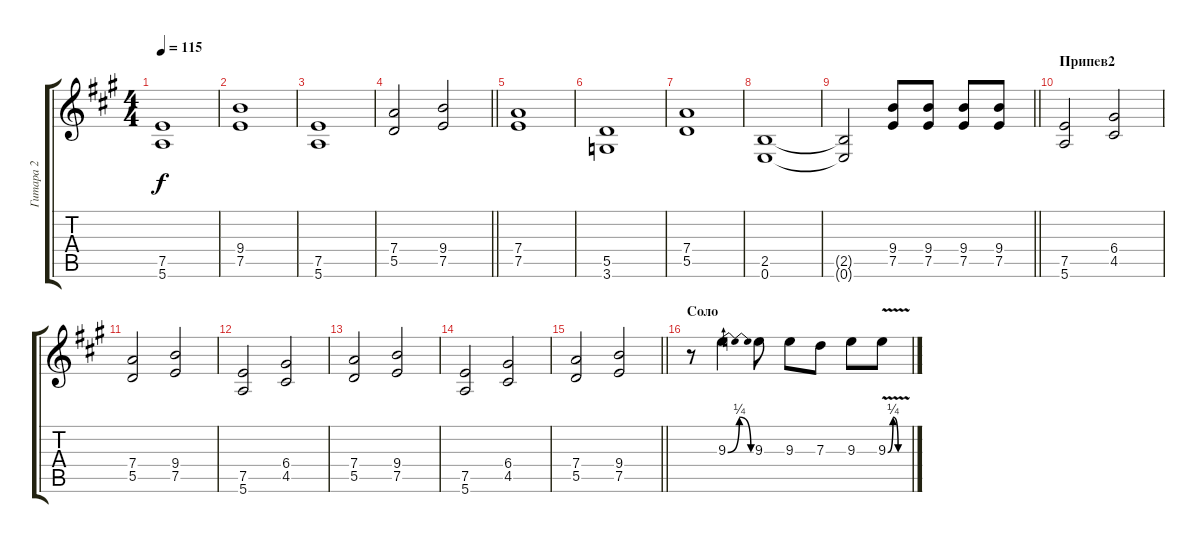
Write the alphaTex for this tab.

\track ("Гитара 2" "Гитара 2") {instrument overdrivenguitar}
\staff {score tabs}
\tuning (E4 B3 G3 D3 A2 E2) {hide}
\ts (4 4)
\tempo 115
\clef g2
\ks a
(7.5 5.6).1{dy f} |
(9.4 7.5).1 |
(7.5 5.6).1 |
\barLineRight lightlight
(7.4 5.5).2 (9.4 7.5).2 |
(7.4 7.5).1 |
(5.5 3.6).1 |
(7.4 5.5).1 |
(2.5 0.6).1 |
\barLineRight lightlight
(2.5{t} 0.6{t}).2 (9.4 7.5).8{volume 11} (9.4 7.5).8 (9.4 7.5).8 (9.4 7.5).8 |
\section ("" "Припев2")
(7.5 5.6).2 (6.4 4.5).2 |
(7.4 5.5).2 (9.4 7.5).2 |
(7.5 5.6).2 (6.4 4.5).2 |
(7.4 5.5).2 (9.4 7.5).2 |
(7.5 5.6).2 (6.4 4.5).2 |
\barLineRight lightlight
(7.4 5.5).2 (9.4 7.5).2 |
\section ("" "Соло")
r.8{volume 16} 9.3{be (bendrelease 0 0 15 1 30 1 60 0)}.4 9.3.8 9.3.8 7.3.8 9.3.8 9.3{be (custom 0 0 15 1 30 0 60 0) v}.8
